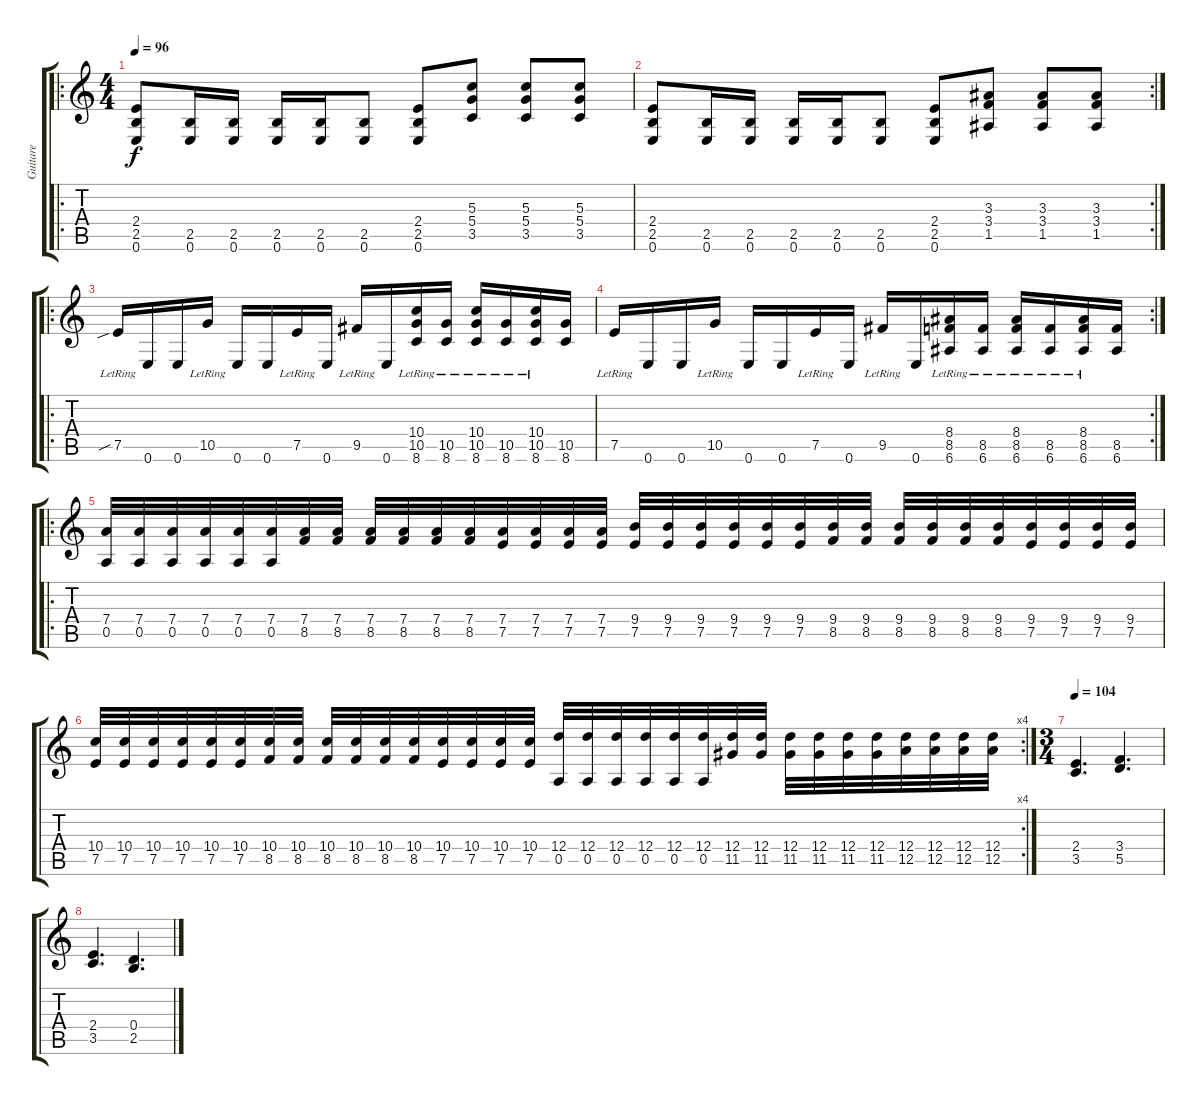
\track ("Guitare" "Guitare") {instrument distortionguitar}
\staff {score tabs}
\tuning (E4 B3 G3 D3 A2 E2) {hide}
\ro
\ts (4 4)
\tempo 96
\clef g2
\ks c
(2.4 2.5 0.6).8{dy f} (2.5 0.6).16 (2.5 0.6).16 (2.5 0.6).16 (2.5 0.6).16 (2.5 0.6).8 (2.4 2.5 0.6).8 (5.3 5.4 3.5).8 (5.3 5.4 3.5).8 (5.3 5.4 3.5).8 |
\rc 2
(2.4 2.5 0.6).8 (2.5 0.6).16 (2.5 0.6).16 (2.5 0.6).16 (2.5 0.6).16 (2.5 0.6).8 (2.4 2.5 0.6).8 (3.3 3.4 1.5).8 (3.3 3.4 1.5).8 (3.3 3.4 1.5).8 |
\ro
7.5{sib lr}.16 0.6.16 0.6.16 10.5{lr}.16 0.6.16 0.6.16 7.5{lr}.16 0.6.16 9.5{lr}.16 0.6.16 (10.4{lr} 10.5{lr} 8.6{lr}).16 (10.5 8.6{lr}).16 (10.4{lr} 10.5{lr} 8.6{lr}).16 (10.5 8.6{lr}).16 (10.4 10.5{lr} 8.6{lr}).16 (10.5 8.6).16 |
\rc 2
7.5{lr}.16 0.6.16 0.6.16 10.5{lr}.16 0.6.16 0.6.16 7.5{lr}.16 0.6.16 9.5{lr}.16 0.6.16 (8.4{lr} 8.5{lr} 6.6{lr}).16 (8.5 6.6{lr}).16 (8.4{lr} 8.5{lr} 6.6{lr}).16 (8.5 6.6{lr}).16 (8.4 8.5{lr} 6.6{lr}).16 (8.5 6.6).16 |
\ro
(7.4 0.5).32 (7.4 0.5).32 (7.4 0.5).32 (7.4 0.5).32 (7.4 0.5).32 (7.4 0.5).32 (7.4 8.5).32 (7.4 8.5).32 (7.4 8.5).32 (7.4 8.5).32 (7.4 8.5).32 (7.4 8.5).32 (7.4 7.5).32 (7.4 7.5).32 (7.4 7.5).32 (7.4 7.5).32 (9.4 7.5).32 (9.4 7.5).32 (9.4 7.5).32 (9.4 7.5).32 (9.4 7.5).32 (9.4 7.5).32 (9.4 8.5).32 (9.4 8.5).32 (9.4 8.5).32 (9.4 8.5).32 (9.4 8.5).32 (9.4 8.5).32 (9.4 7.5).32 (9.4 7.5).32 (9.4 7.5).32 (9.4 7.5).32 |
\rc 4
(10.4 7.5).32 (10.4 7.5).32 (10.4 7.5).32 (10.4 7.5).32 (10.4 7.5).32 (10.4 7.5).32 (10.4 8.5).32 (10.4 8.5).32 (10.4 8.5).32 (10.4 8.5).32 (10.4 8.5).32 (10.4 8.5).32 (10.4 7.5).32 (10.4 7.5).32 (10.4 7.5).32 (10.4 7.5).32 (12.4 0.5).32 (12.4 0.5).32 (12.4 0.5).32 (12.4 0.5).32 (12.4 0.5).32 (12.4 0.5).32 (12.4 11.5).32 (12.4 11.5).32 (12.4 11.5).32 (12.4 11.5).32 (12.4 11.5).32 (12.4 11.5).32 (12.4 12.5).32 (12.4 12.5).32 (12.4 12.5).32 (12.4 12.5).32 |
\ts (3 4)
\tempo 104
(2.4 3.5).4{d} (3.4 5.5).4{d} |
(2.4 3.5).4{d} (0.4 2.5).4{d}
